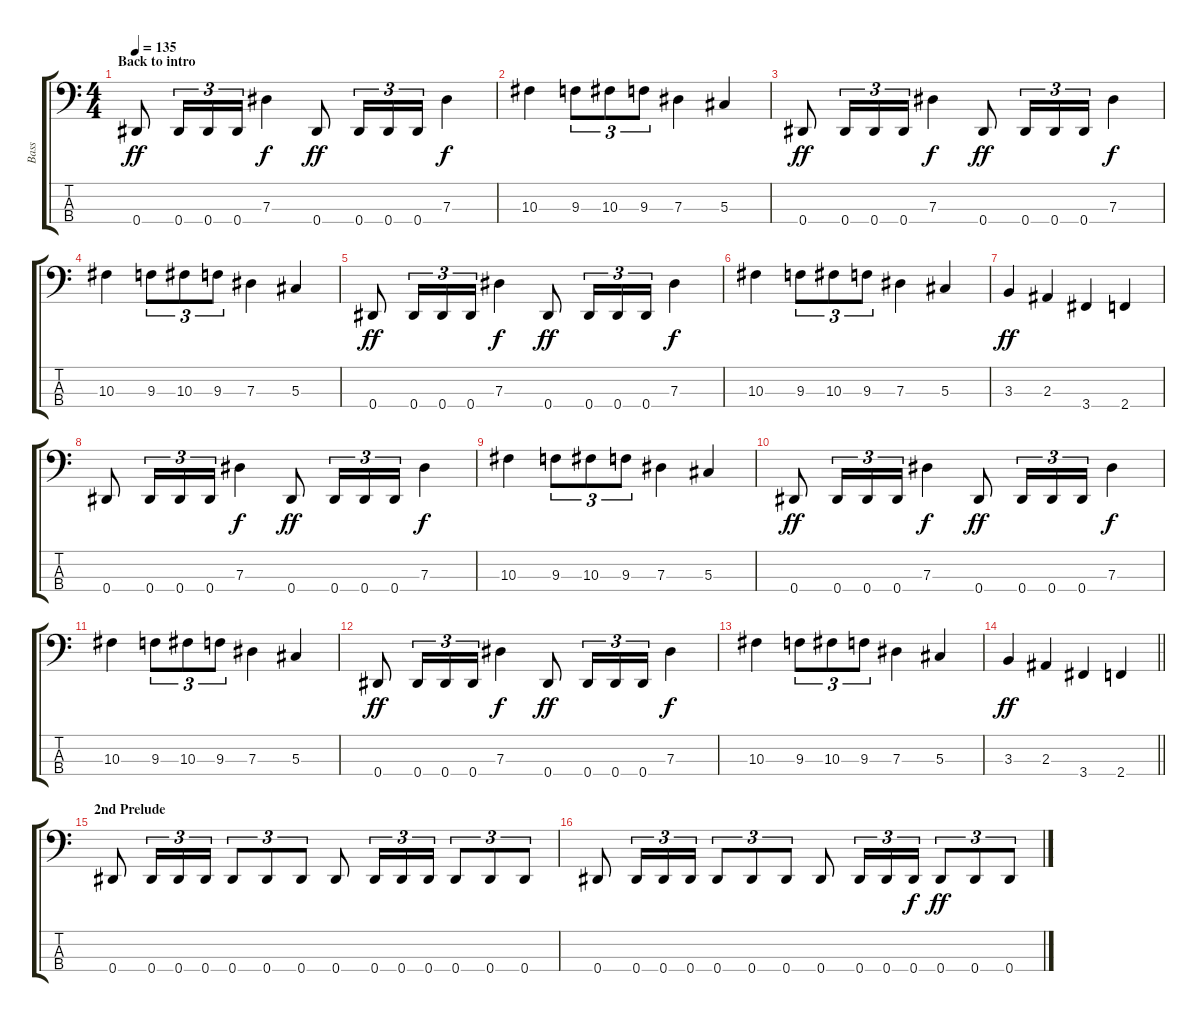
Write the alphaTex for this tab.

\track ("Bass" "Bass") {instrument slapbass2}
\staff {score tabs}
\tuning (Gb2 Db2 Ab1 Eb1) {hide}
\ts (4 4)
\section ("" "Back to intro")
\tempo 135
\clef f4
\ks c
0.4.8{dy ff} 0.4.16{tu (3 2)} 0.4.16{tu (3 2)} 0.4.16{tu (3 2)} 7.3.4{dy f} 0.4.8{dy ff} 0.4.16{tu (3 2)} 0.4.16{tu (3 2)} 0.4.16{tu (3 2)} 7.3.4{dy f} |
10.3.4 9.3.8{tu (3 2)} 10.3.8{tu (3 2)} 9.3.8{tu (3 2)} 7.3.4 5.3.4 |
0.4.8{dy ff} 0.4.16{tu (3 2)} 0.4.16{tu (3 2)} 0.4.16{tu (3 2)} 7.3.4{dy f} 0.4.8{dy ff} 0.4.16{tu (3 2)} 0.4.16{tu (3 2)} 0.4.16{tu (3 2)} 7.3.4{dy f} |
10.3.4 9.3.8{tu (3 2)} 10.3.8{tu (3 2)} 9.3.8{tu (3 2)} 7.3.4 5.3.4 |
0.4.8{dy ff} 0.4.16{tu (3 2)} 0.4.16{tu (3 2)} 0.4.16{tu (3 2)} 7.3.4{dy f} 0.4.8{dy ff} 0.4.16{tu (3 2)} 0.4.16{tu (3 2)} 0.4.16{tu (3 2)} 7.3.4{dy f} |
10.3.4 9.3.8{tu (3 2)} 10.3.8{tu (3 2)} 9.3.8{tu (3 2)} 7.3.4 5.3.4 |
3.3.4{dy ff} 2.3.4 3.4.4 2.4.4 |
0.4.8 0.4.16{tu (3 2)} 0.4.16{tu (3 2)} 0.4.16{tu (3 2)} 7.3.4{dy f} 0.4.8{dy ff} 0.4.16{tu (3 2)} 0.4.16{tu (3 2)} 0.4.16{tu (3 2)} 7.3.4{dy f} |
10.3.4 9.3.8{tu (3 2)} 10.3.8{tu (3 2)} 9.3.8{tu (3 2)} 7.3.4 5.3.4 |
0.4.8{dy ff} 0.4.16{tu (3 2)} 0.4.16{tu (3 2)} 0.4.16{tu (3 2)} 7.3.4{dy f} 0.4.8{dy ff} 0.4.16{tu (3 2)} 0.4.16{tu (3 2)} 0.4.16{tu (3 2)} 7.3.4{dy f} |
10.3.4 9.3.8{tu (3 2)} 10.3.8{tu (3 2)} 9.3.8{tu (3 2)} 7.3.4 5.3.4 |
0.4.8{dy ff} 0.4.16{tu (3 2)} 0.4.16{tu (3 2)} 0.4.16{tu (3 2)} 7.3.4{dy f} 0.4.8{dy ff} 0.4.16{tu (3 2)} 0.4.16{tu (3 2)} 0.4.16{tu (3 2)} 7.3.4{dy f} |
10.3.4 9.3.8{tu (3 2)} 10.3.8{tu (3 2)} 9.3.8{tu (3 2)} 7.3.4 5.3.4 |
\barLineRight lightlight
3.3.4{dy ff} 2.3.4 3.4.4 2.4.4 |
\section ("" "2nd Prelude")
0.4.8 0.4.16{tu (3 2)} 0.4.16{tu (3 2)} 0.4.16{tu (3 2)} 0.4.8{tu (3 2)} 0.4.8{tu (3 2)} 0.4.8{tu (3 2)} 0.4.8 0.4.16{tu (3 2)} 0.4.16{tu (3 2)} 0.4.16{tu (3 2)} 0.4.8{tu (3 2)} 0.4.8{tu (3 2)} 0.4.8{tu (3 2)} |
0.4.8 0.4.16{tu (3 2)} 0.4.16{tu (3 2)} 0.4.16{tu (3 2)} 0.4.8{tu (3 2)} 0.4.8{tu (3 2)} 0.4.8{tu (3 2)} 0.4.8 0.4.16{tu (3 2)} 0.4.16{tu (3 2)} 0.4.16{tu (3 2) dy f} 0.4.8{tu (3 2) dy ff} 0.4.8{tu (3 2)} 0.4.8{tu (3 2)}
